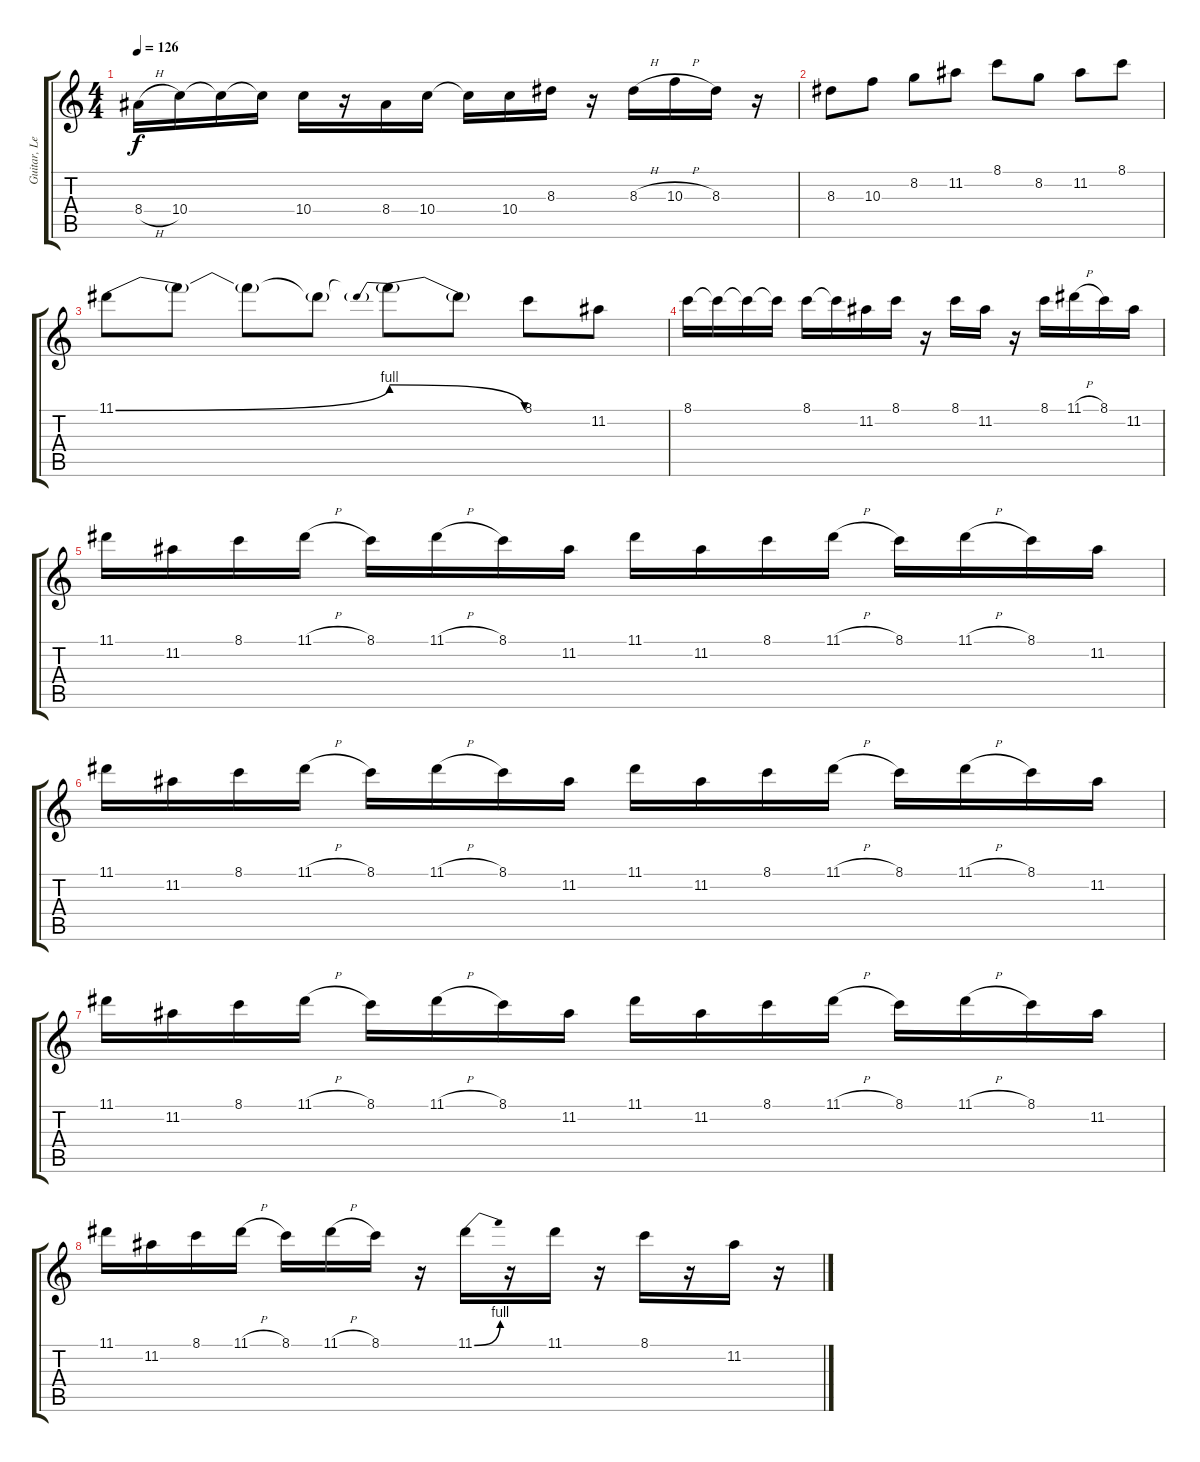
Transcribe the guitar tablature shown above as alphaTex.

\track ("Guitar, Lead" "Guitar, Le") {instrument distortionguitar}
\staff {score tabs}
\tuning (E4 B3 G3 D3 A2 E2) {hide}
\ts (4 4)
\tempo 126
\clef g2
\ks c
8.4{h}.16{dy f} 10.4.16 10.4{t}.16 10.4{t}.16 10.4.16 r.16 8.4.16 10.4.16 10.4{t}.16 10.4.16 8.3.16 r.16 8.3{h}.16 10.3{h}.16 8.3.16 r.16 |
8.3.8 10.3.8 8.2.8 11.2.8 8.1.8 8.2.8 11.2.8 8.1.8 |
11.1{be (bend 0 0 60 4)}.8 11.1{t}.8 11.1{t}.8 11.1{t}.8 11.1{be (prebendrelease 0 4 60 0) t}.8 11.1{t}.8 8.1.8 11.2.8 |
8.1.16 8.1{t}.16 8.1{t}.16 8.1{t}.16 8.1.16 8.1{t}.16 11.2.16 8.1.16 r.16 8.1.16 11.2.16 r.16 8.1.16 11.1{h}.16 8.1.16 11.2.16 |
11.1.16 11.2.16 8.1.16 11.1{h}.16 8.1.16 11.1{h}.16 8.1.16 11.2.16 11.1.16 11.2.16 8.1.16 11.1{h}.16 8.1.16 11.1{h}.16 8.1.16 11.2.16 |
11.1.16 11.2.16 8.1.16 11.1{h}.16 8.1.16 11.1{h}.16 8.1.16 11.2.16 11.1.16 11.2.16 8.1.16 11.1{h}.16 8.1.16 11.1{h}.16 8.1.16 11.2.16 |
11.1.16 11.2.16 8.1.16 11.1{h}.16 8.1.16 11.1{h}.16 8.1.16 11.2.16 11.1.16 11.2.16 8.1.16 11.1{h}.16 8.1.16 11.1{h}.16 8.1.16 11.2.16 |
11.1.16 11.2.16 8.1.16 11.1{h}.16 8.1.16 11.1{h}.16 8.1.16 r.16 11.1{be (bend 0 0 60 4)}.16 r.16 11.1.16 r.16 8.1.16 r.16 11.2.16 r.16
